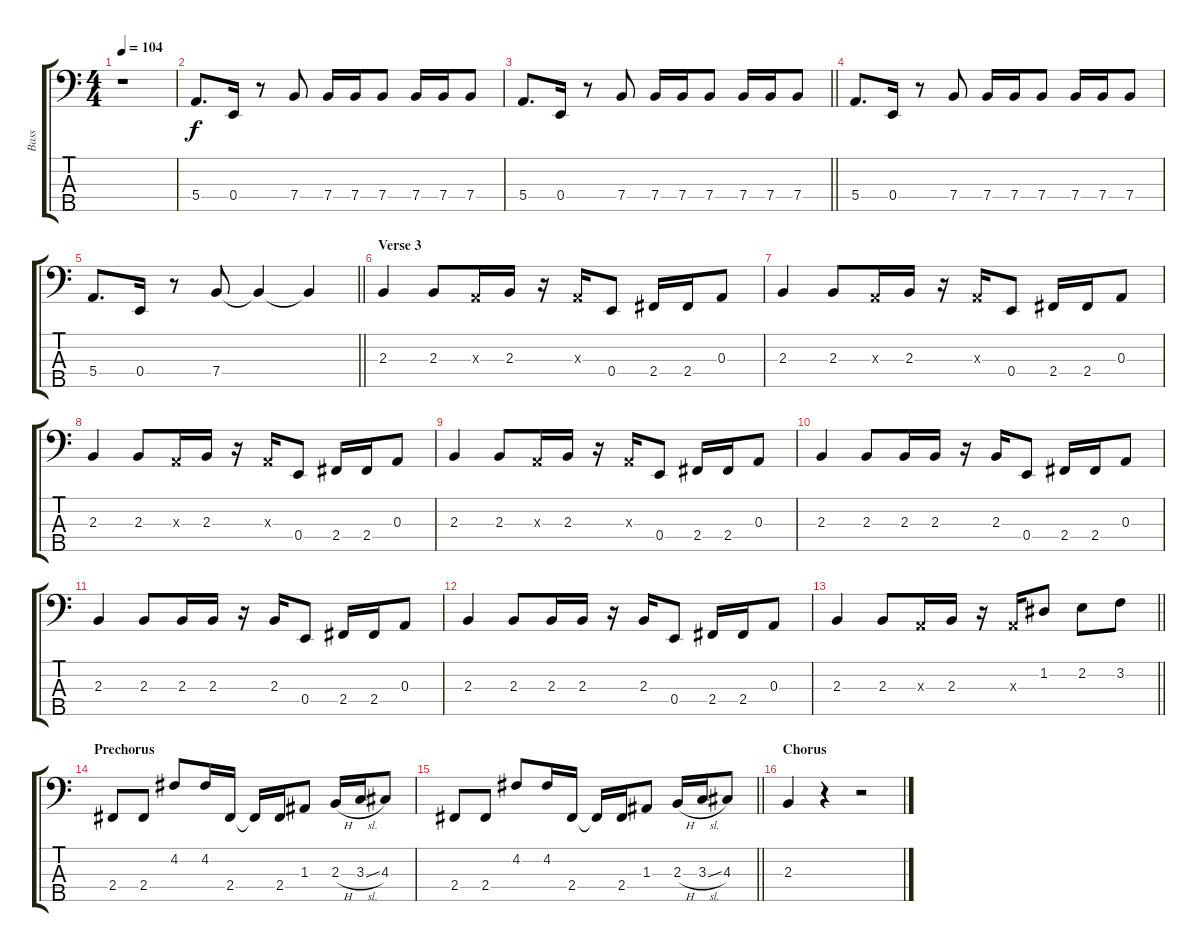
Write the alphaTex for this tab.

\track ("Bass" "Bass") {instrument electricbassfinger}
\staff {score tabs}
\tuning (G2 D2 A1 E1 B0) {hide}
\ts (4 4)
\tempo 104
\clef f4
\ks c
r.1{dy f} |
5.4.8{d} 0.4.16 r.8 7.4.8 7.4.16 7.4.16 7.4.8 7.4.16 7.4.16 7.4.8 |
\barLineRight lightlight
5.4.8{d} 0.4.16 r.8 7.4.8 7.4.16 7.4.16 7.4.8 7.4.16 7.4.16 7.4.8 |
5.4.8{d} 0.4.16 r.8 7.4.8 7.4.16 7.4.16 7.4.8 7.4.16 7.4.16 7.4.8 |
\barLineRight lightlight
5.4.8{d} 0.4.16 r.8 7.4.8 7.4{t}.4 7.4{t}.4 |
\section ("" "Verse 3")
2.3.4 2.3.8 0.3{x}.16 2.3.16 r.16 0.3{x}.16 0.4.8 2.4.16 2.4.16 0.3.8 |
2.3.4 2.3.8 0.3{x}.16 2.3.16 r.16 0.3{x}.16 0.4.8 2.4.16 2.4.16 0.3.8 |
2.3.4 2.3.8 0.3{x}.16 2.3.16 r.16 0.3{x}.16 0.4.8 2.4.16 2.4.16 0.3.8 |
2.3.4 2.3.8 0.3{x}.16 2.3.16 r.16 0.3{x}.16 0.4.8 2.4.16 2.4.16 0.3.8 |
2.3.4 2.3.8 2.3.16 2.3.16 r.16 2.3.16 0.4.8 2.4.16 2.4.16 0.3.8 |
2.3.4 2.3.8 2.3.16 2.3.16 r.16 2.3.16 0.4.8 2.4.16 2.4.16 0.3.8 |
2.3.4 2.3.8 2.3.16 2.3.16 r.16 2.3.16 0.4.8 2.4.16 2.4.16 0.3.8 |
\barLineRight lightlight
2.3.4 2.3.8 0.3{x}.16 2.3.16 r.16 0.3{x}.16 1.2.8 2.2.8 3.2.8 |
\section ("" "Prechorus")
2.4.8 2.4.8 4.2.8 4.2.16 2.4.16 2.4{t}.16 2.4.16 1.3.8 2.3{h}.16 3.3{sl}.16 4.3.8 |
\barLineRight lightlight
2.4.8 2.4.8 4.2.8 4.2.16 2.4.16 2.4{t}.16 2.4.16 1.3.8 2.3{h}.16 3.3{sl}.16 4.3.8 |
\section ("" "Chorus")
2.3.4 r.4 r.2
